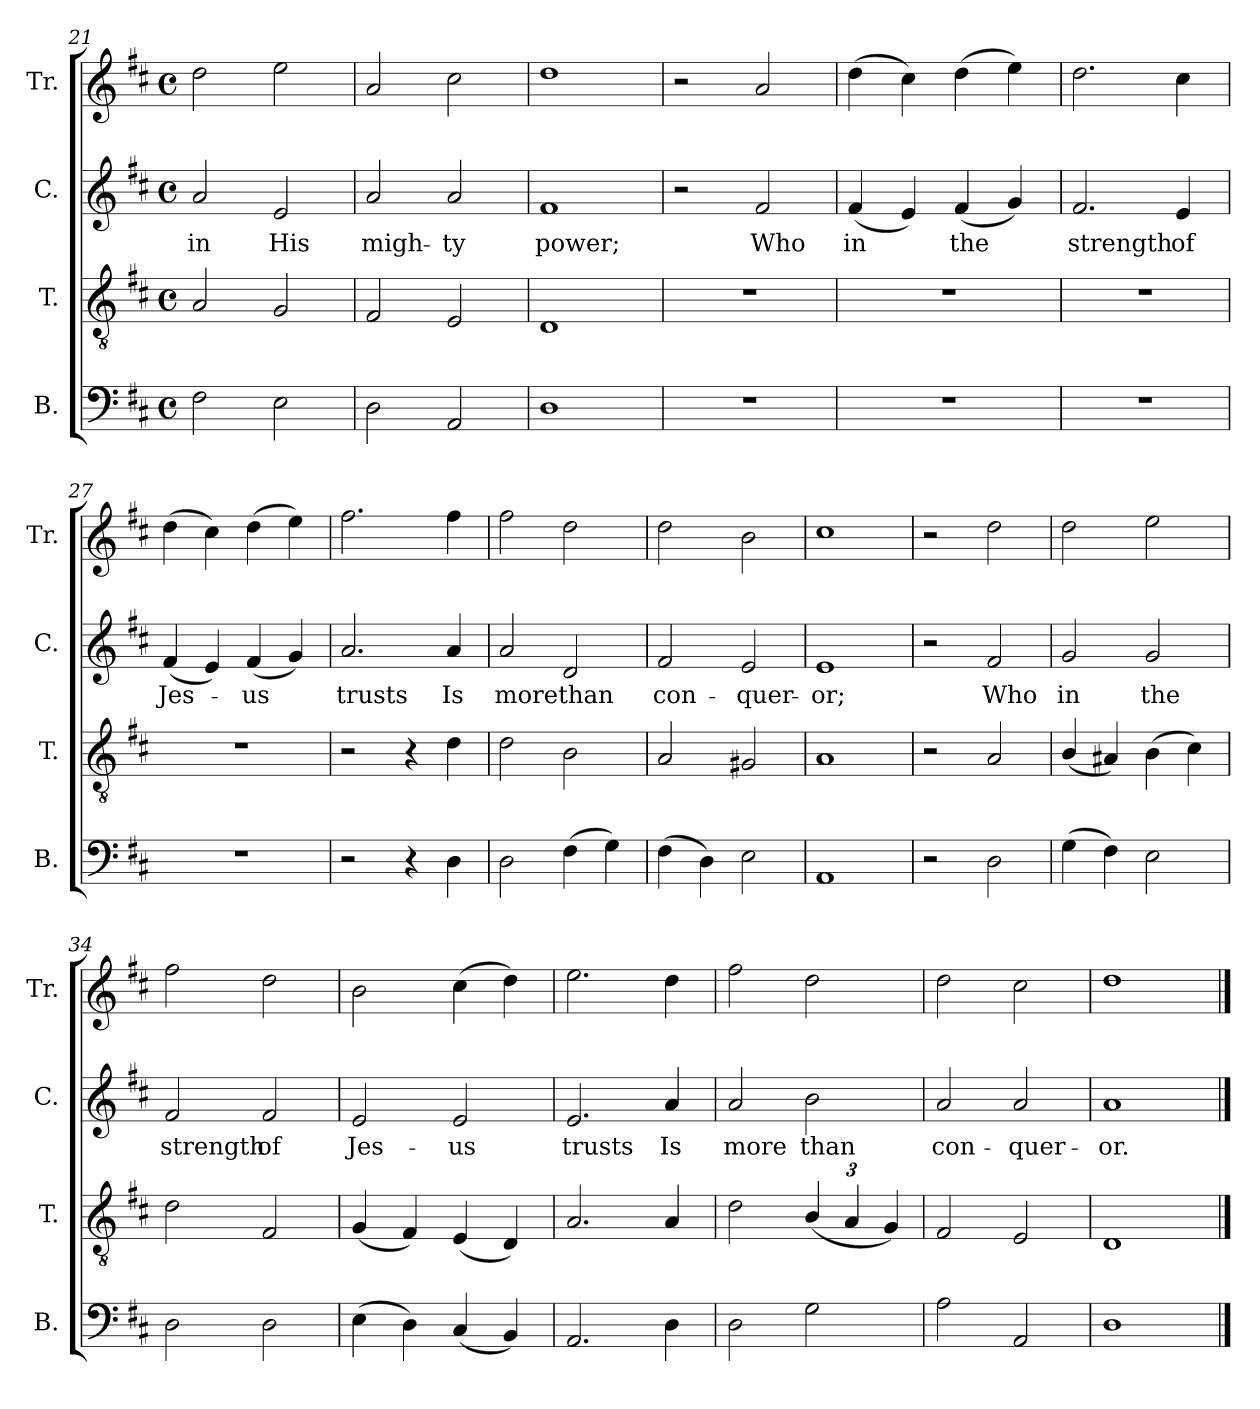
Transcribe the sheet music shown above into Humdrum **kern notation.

**kern	**kern	**kern	**text	**kern
*part4	*part3	*part2	*part2	*part1
*staff4	*staff3	*staff2	*staff2	*staff1
*I"B.	*I"T.	*I"C.	*	*I"Tr.
*I'B.	*I'T.	*I'C.	*	*I'Tr.
!!LO:LB:g=z
*clefF4	*clefGv2	*clefG2	*	*clefG2
*k[f#c#]	*k[f#c#]	*k[f#c#]	*	*k[f#c#]
*D:	*D:	*D:	*	*D:
*M4/4	*M4/4	*M4/4	*	*M4/4
*met(c)	*met(c)	*met(c)	*	*met(c)
=21	=21	=21	=21	=21
2F#\	2A/	2a/	in	2dd\
2E\	2G/	2e/	His	2ee\
=22	=22	=22	=22	=22
2D\	2F#/	2a/	migh-	2a/
2AA/	2E/	2a/	-ty	2cc#\
=23	=23	=23	=23	=23
1D	1D	1f#	power;	1dd
=24	=24	=24	=24	=24
1r	1r	2r	.	2r
.	.	2f#/	Who	2a/
=25	=25	=25	=25	=25
1r	1r	(4f#/	in	(4dd\
.	.	4e/)	.	4cc#\)
.	.	(4f#/	the	(4dd\
.	.	4g/)	.	4ee\)
=26	=26	=26	=26	=26
1r	1r	2.f#/	strength	2.dd\
.	.	4e/	of	4cc#\
=27	=27	=27	=27	=27
1r	1r	(4f#/	Jes-	(4dd\
.	.	4e/)	.	4cc#\)
.	.	(4f#/	-us	(4dd\
.	.	4g/)	.	4ee\)
=28	=28	=28	=28	=28
2r	2r	2.a/	trusts	2.ff#\
4r	4r	.	.	.
4D\	4d\	4a/	Is	4ff#\
=29	=29	=29	=29	=29
2D\	2d\	2a/	more	2ff#\
(4F#\	2B\	2d/	than	2dd\
4G\)	.	.	.	.
=30	=30	=30	=30	=30
(4F#\	2A/	2f#/	con-	2dd\
4D\)	.	.	.	.
2E\	2G#X/	2e/	-quer-	2b\
=31	=31	=31	=31	=31
1AA	1A	1e	-or;	1cc#
!!LO:LB:g=z
=32	=32	=32	=32	=32
2r	2r	2r	.	2r
2D\	2A/	2f#/	Who	2dd\
=33	=33	=33	=33	=33
(4G\	(4B/	2g/	in	2dd\
4F#\)	4A#X/)	.	.	.
2E\	(4B\	2g/	the	2ee\
.	4c#\)	.	.	.
=34	=34	=34	=34	=34
2D\	2d\	2f#/	strength	2ff#\
2D\	2F#/	2f#/	of	2dd\
=35	=35	=35	=35	=35
(4E\	(4G/	2e/	Jes-	2b\
4D\)	4F#/)	.	.	.
(4C#/	(4E/	2e/	-us	(4cc#\
4BB/)	4D/)	.	.	4dd\)
=36	=36	=36	=36	=36
2.AA/	2.A/	2.e/	trusts	2.ee\
4D\	4A/	4a/	Is	4dd\
=37	=37	=37	=37	=37
2D\	2d\	2a/	more	2ff#\
*	*Xbrackettup	*	*	*
2G\	(6B/	2b\	than	2dd\
.	6A/	.	.	.
.	6G/)	.	.	.
=38	=38	=38	=38	=38
2A\	2F#/	2a/	con-	2dd\
2AA/	2E/	2a/	-quer-	2cc#\
=39	=39	=39	=39	=39
1D	1D	1a	-or.	1dd
==	==	==	==	==
*-	*-	*-	*-	*-
